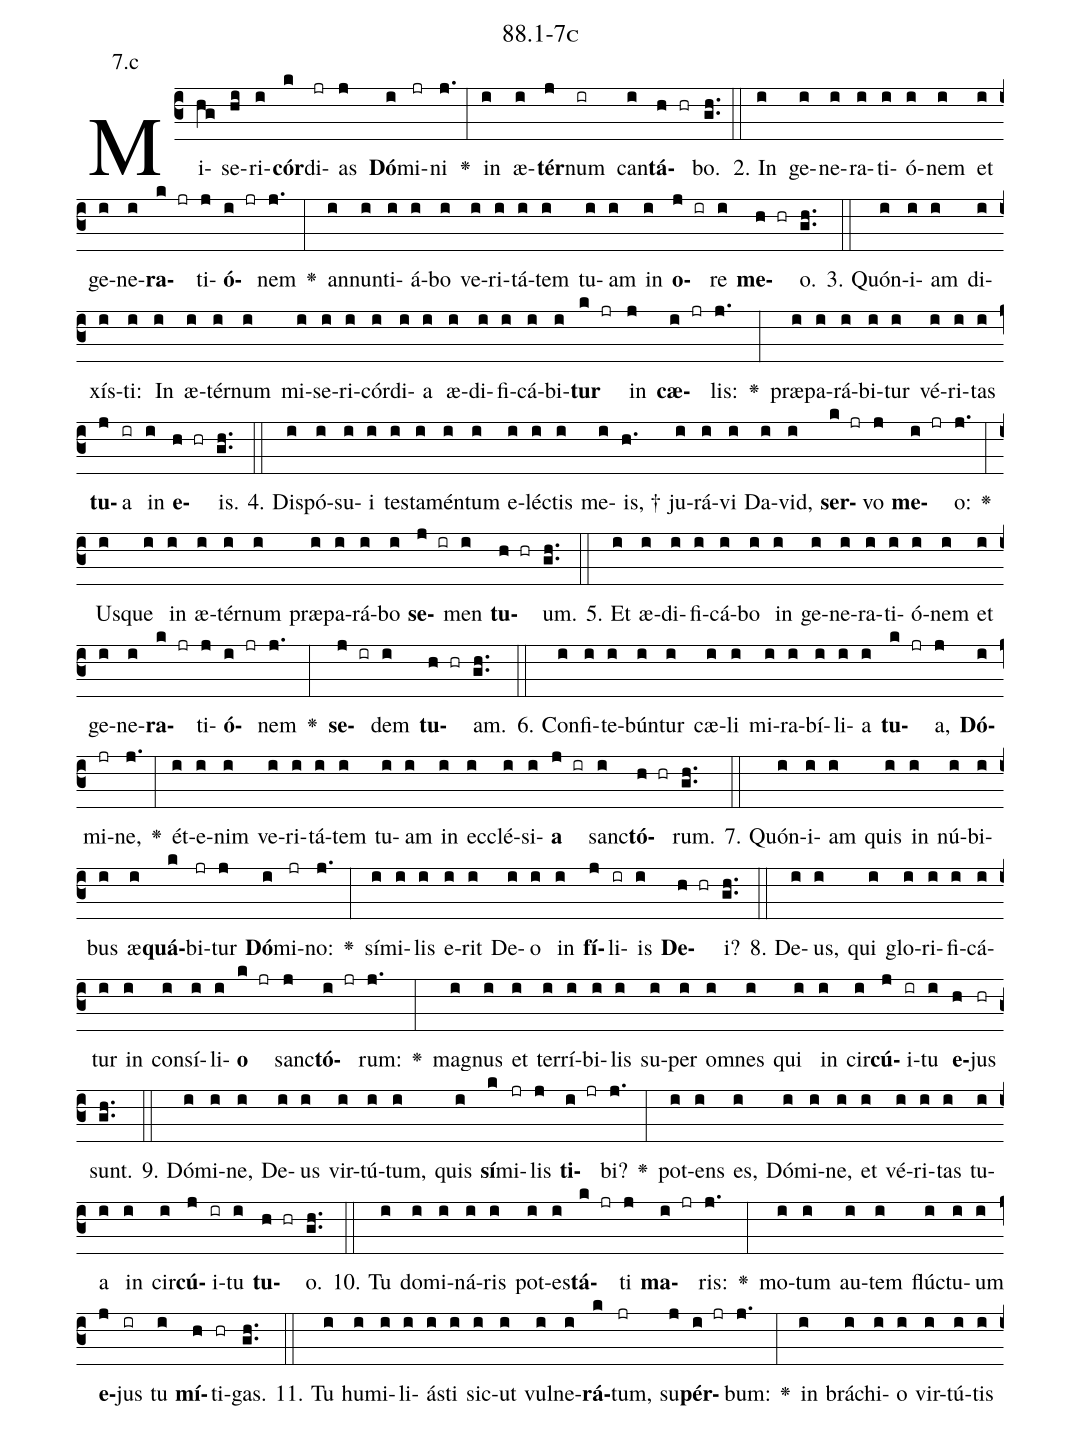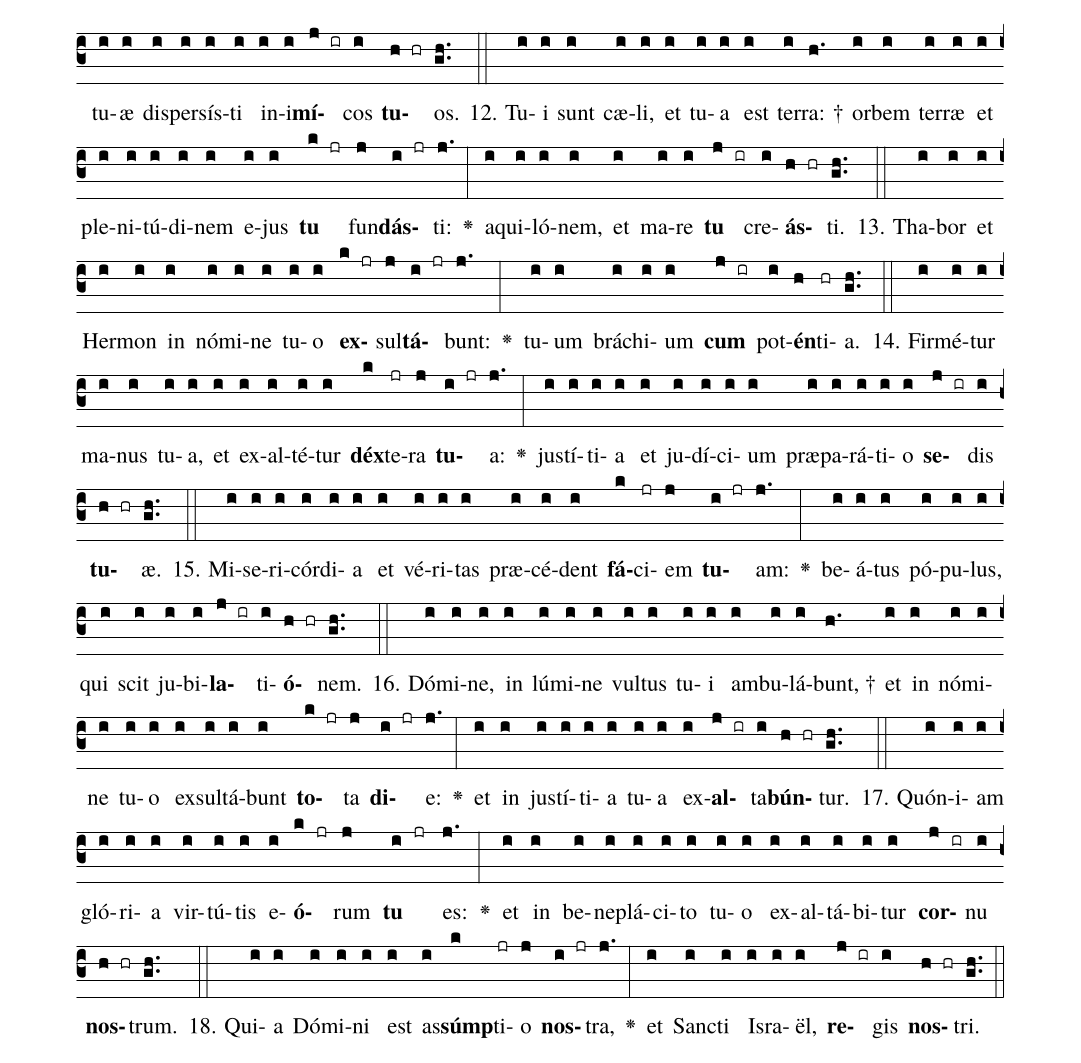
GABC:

name: 88.1-7c;
annotation: 7.c;
%%
(c3)Mi(hg)se(hi)ri(i)<b>cór</b>(k)di(jr)as(j) <b>Dó</b>(i)mi(jr)ni(j.) <v>\greheightstar</v>(:) in(i) æ(i)<b>tér</b>(j)num(ir) can(i)<b>tá</b>(h hr)bo.(gh..) (::)
2. In(i) ge(i)ne(i)ra(i)ti(i)ó(i)nem(i) et(i) ge(i)ne(i)<b>ra</b>(k jr)ti(j)<b>ó</b>(i jr)nem(j.) <v>\greheightstar</v>(:) an(i)nun(i)ti(i)á(i)bo(i) ve(i)ri(i)tá(i)tem(i) tu(i)am(i) in(i) <b>o</b>(j ir)re(i) <b>me</b>(h hr)o.(gh..) (::)
3. Quón(i)i(i)am(i) di(i)xís(i)ti:(i) In(i) æ(i)tér(i)num(i) mi(i)se(i)ri(i)cór(i)di(i)a(i) æ(i)di(i)fi(i)cá(i)bi(i)<b>tur</b>(k jr) in(j) <b>cæ</b>(i jr)lis:(j.) <v>\greheightstar</v>(:) præ(i)pa(i)rá(i)bi(i)tur(i) vé(i)ri(i)tas(i) <b>tu</b>(j)a(ir) in(i) <b>e</b>(h hr)is.(gh..) (::)
4. Dis(i)pó(i)su(i)i(i) tes(i)ta(i)mén(i)tum(i) e(i)léc(i)tis(i) me(i)is, †(h.) ju(i)rá(i)vi(i) Da(i)vid,(i) <b>ser</b>(k jr)vo(j) <b>me</b>(i jr)o:(j.) <v>\greheightstar</v>(:) Us(i)que(i) in(i) æ(i)tér(i)num(i) præ(i)pa(i)rá(i)bo(i) <b>se</b>(j ir)men(i) <b>tu</b>(h hr)um.(gh..) (::)
5. Et(i) æ(i)di(i)fi(i)cá(i)bo(i) in(i) ge(i)ne(i)ra(i)ti(i)ó(i)nem(i) et(i) ge(i)ne(i)<b>ra</b>(k jr)ti(j)<b>ó</b>(i jr)nem(j.) <v>\greheightstar</v>(:) <b>se</b>(j ir)dem(i) <b>tu</b>(h hr)am.(gh..) (::)
6. Con(i)fi(i)te(i)bún(i)tur(i) cæ(i)li(i) mi(i)ra(i)bí(i)li(i)a(i) <b>tu</b>(k jr)a,(j) <b>Dó</b>(i)mi(jr)ne,(j.) <v>\greheightstar</v>(:) ét(i)e(i)nim(i) ve(i)ri(i)tá(i)tem(i) tu(i)am(i) in(i) ec(i)clé(i)si(i)<b>a</b>(j ir) sanc(i)<b>tó</b>(h hr)rum.(gh..) (::)
7. Quón(i)i(i)am(i) quis(i) in(i) nú(i)bi(i)bus(i) æ(i)<b>quá</b>(k)bi(jr)tur(j) <b>Dó</b>(i)mi(jr)no:(j.) <v>\greheightstar</v>(:) sí(i)mi(i)lis(i) e(i)rit(i) De(i)o(i) in(i) <b>fí</b>(j)li(ir)is(i) <b>De</b>(h hr)i?(gh..) (::)
8. De(i)us,(i) qui(i) glo(i)ri(i)fi(i)cá(i)tur(i) in(i) con(i)sí(i)li(i)<b>o</b>(k jr) sanc(j)<b>tó</b>(i jr)rum:(j.) <v>\greheightstar</v>(:) ma(i)gnus(i) et(i) ter(i)rí(i)bi(i)lis(i) su(i)per(i) om(i)nes(i) qui(i) in(i) cir(i)<b>cú</b>(j)i(ir)tu(i) <b>e</b>(h)jus(hr) sunt.(gh..) (::)
9. Dó(i)mi(i)ne,(i) De(i)us(i) vir(i)tú(i)tum,(i) quis(i) <b>sí</b>(k)mi(jr)lis(j) <b>ti</b>(i jr)bi?(j.) <v>\greheightstar</v>(:) pot(i)ens(i) es,(i) Dó(i)mi(i)ne,(i) et(i) vé(i)ri(i)tas(i) tu(i)a(i) in(i) cir(i)<b>cú</b>(j)i(ir)tu(i) <b>tu</b>(h hr)o.(gh..) (::)
10. Tu(i) do(i)mi(i)ná(i)ris(i) pot(i)es(i)<b>tá</b>(k jr)ti(j) <b>ma</b>(i jr)ris:(j.) <v>\greheightstar</v>(:) mo(i)tum(i) au(i)tem(i) flúc(i)tu(i)um(i) <b>e</b>(j)jus(ir) tu(i) <b>mí</b>(h)ti(hr)gas.(gh..) (::)
11. Tu(i) hu(i)mi(i)li(i)ás(i)ti(i) sic(i)ut(i) vul(i)ne(i)<b>rá</b>(k)tum,(jr) su(j)<b>pér</b>(i jr)bum:(j.) <v>\greheightstar</v>(:) in(i) brá(i)chi(i)o(i) vir(i)tú(i)tis(i) tu(i)æ(i) di(i)sper(i)sís(i)ti(i) in(i)i(i)<b>mí</b>(j ir)cos(i) <b>tu</b>(h hr)os.(gh..) (::)
12. Tu(i)i(i) sunt(i) cæ(i)li,(i) et(i) tu(i)a(i) est(i) ter(i)ra: †(h.) or(i)bem(i) ter(i)ræ(i) et(i) ple(i)ni(i)tú(i)di(i)nem(i) e(i)jus(i) <b>tu</b>(k jr) fun(j)<b>dás</b>(i jr)ti:(j.) <v>\greheightstar</v>(:) a(i)qui(i)ló(i)nem,(i) et(i) ma(i)re(i) <b>tu</b>(j ir) cre(i)<b>ás</b>(h hr)ti.(gh..) (::)
13. Tha(i)bor(i) et(i) Her(i)mon(i) in(i) nó(i)mi(i)ne(i) tu(i)o(i) <b>ex</b>(k jr)sul(j)<b>tá</b>(i jr)bunt:(j.) <v>\greheightstar</v>(:) tu(i)um(i) brá(i)chi(i)um(i) <b>cum</b>(j ir) pot(i)<b>én</b>(h)ti(hr)a.(gh..) (::)
14. Fir(i)mé(i)tur(i) ma(i)nus(i) tu(i)a,(i) et(i) ex(i)al(i)té(i)tur(i) <b>déx</b>(k)te(jr)ra(j) <b>tu</b>(i jr)a:(j.) <v>\greheightstar</v>(:) jus(i)tí(i)ti(i)a(i) et(i) ju(i)dí(i)ci(i)um(i) præ(i)pa(i)rá(i)ti(i)o(i) <b>se</b>(j ir)dis(i) <b>tu</b>(h hr)æ.(gh..) (::)
15. Mi(i)se(i)ri(i)cór(i)di(i)a(i) et(i) vé(i)ri(i)tas(i) præ(i)cé(i)dent(i) <b>fá</b>(k)ci(jr)em(j) <b>tu</b>(i jr)am:(j.) <v>\greheightstar</v>(:) be(i)á(i)tus(i) pó(i)pu(i)lus,(i) qui(i) scit(i) ju(i)bi(i)<b>la</b>(j ir)ti(i)<b>ó</b>(h hr)nem.(gh..) (::)
16. Dó(i)mi(i)ne,(i) in(i) lú(i)mi(i)ne(i) vul(i)tus(i) tu(i)i(i) am(i)bu(i)lá(i)bunt, †(h.) et(i) in(i) nó(i)mi(i)ne(i) tu(i)o(i) ex(i)sul(i)tá(i)bunt(i) <b>to</b>(k jr)ta(j) <b>di</b>(i jr)e:(j.) <v>\greheightstar</v>(:) et(i) in(i) jus(i)tí(i)ti(i)a(i) tu(i)a(i) ex(i)<b>al</b>(j ir)ta(i)<b>bún</b>(h hr)tur.(gh..) (::)
17. Quón(i)i(i)am(i) gló(i)ri(i)a(i) vir(i)tú(i)tis(i) e(i)<b>ó</b>(k jr)rum(j) <b>tu</b>(i jr) es:(j.) <v>\greheightstar</v>(:) et(i) in(i) be(i)ne(i)plá(i)ci(i)to(i) tu(i)o(i) ex(i)al(i)tá(i)bi(i)tur(i) <b>cor</b>(j ir)nu(i) <b>nos</b>(h hr)trum.(gh..) (::)
18. Qui(i)a(i) Dó(i)mi(i)ni(i) est(i) as(i)<b>súmp</b>(k)ti(jr)o(j) <b>nos</b>(i jr)tra,(j.) <v>\greheightstar</v>(:) et(i) Sanc(i)ti(i) Is(i)ra(i)ël,(i) <b>re</b>(j ir)gis(i) <b>nos</b>(h hr)tri.(gh..) (::)
